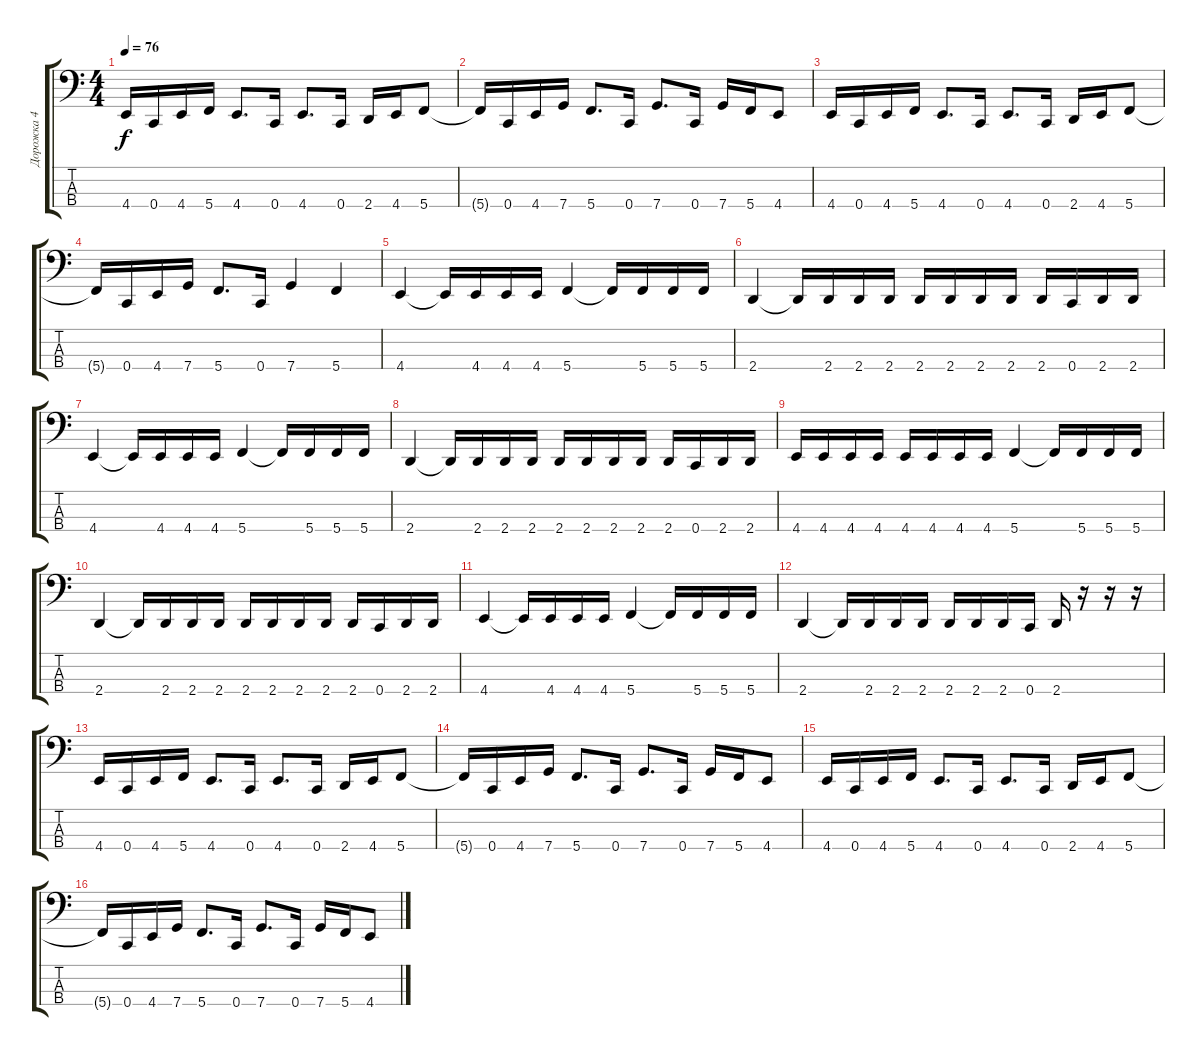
\track ("Дорожка 4" "Дорожка 4") {instrument electricbassfinger}
\staff {score tabs}
\tuning (F2 C2 G1 C1) {hide}
\ts (4 4)
\tempo 76
\clef f4
\ks c
4.4.16{dy f} 0.4.16 4.4.16 5.4.16 4.4.8{d} 0.4.16 4.4.8{d} 0.4.16 2.4.16 4.4.16 5.4.8 |
5.4{t}.16 0.4.16 4.4.16 7.4.16 5.4.8{d} 0.4.16 7.4.8{d} 0.4.16 7.4.16 5.4.16 4.4.8 |
4.4.16 0.4.16 4.4.16 5.4.16 4.4.8{d} 0.4.16 4.4.8{d} 0.4.16 2.4.16 4.4.16 5.4.8 |
5.4{t}.16 0.4.16 4.4.16 7.4.16 5.4.8{d} 0.4.16 7.4.4 5.4.4 |
4.4.4 4.4{t}.16 4.4.16 4.4.16 4.4.16 5.4.4 5.4{t}.16 5.4.16 5.4.16 5.4.16 |
2.4.4 2.4{t}.16 2.4.16 2.4.16 2.4.16 2.4.16 2.4.16 2.4.16 2.4.16 2.4.16 0.4.16 2.4.16 2.4.16 |
4.4.4 4.4{t}.16 4.4.16 4.4.16 4.4.16 5.4.4 5.4{t}.16 5.4.16 5.4.16 5.4.16 |
2.4.4 2.4{t}.16 2.4.16 2.4.16 2.4.16 2.4.16 2.4.16 2.4.16 2.4.16 2.4.16 0.4.16 2.4.16 2.4.16 |
4.4.16 4.4.16 4.4.16 4.4.16 4.4.16 4.4.16 4.4.16 4.4.16 5.4.4 5.4{t}.16 5.4.16 5.4.16 5.4.16 |
2.4.4 2.4{t}.16 2.4.16 2.4.16 2.4.16 2.4.16 2.4.16 2.4.16 2.4.16 2.4.16 0.4.16 2.4.16 2.4.16 |
4.4.4 4.4{t}.16 4.4.16 4.4.16 4.4.16 5.4.4 5.4{t}.16 5.4.16 5.4.16 5.4.16 |
2.4.4 2.4{t}.16 2.4.16 2.4.16 2.4.16 2.4.16 2.4.16 2.4.16 0.4.16 2.4.16 r.16 r.16 r.16 |
4.4.16 0.4.16 4.4.16 5.4.16 4.4.8{d} 0.4.16 4.4.8{d} 0.4.16 2.4.16 4.4.16 5.4.8 |
5.4{t}.16 0.4.16 4.4.16 7.4.16 5.4.8{d} 0.4.16 7.4.8{d} 0.4.16 7.4.16 5.4.16 4.4.8 |
4.4.16 0.4.16 4.4.16 5.4.16 4.4.8{d} 0.4.16 4.4.8{d} 0.4.16 2.4.16 4.4.16 5.4.8 |
5.4{t}.16 0.4.16 4.4.16 7.4.16 5.4.8{d} 0.4.16 7.4.8{d} 0.4.16 7.4.16 5.4.16 4.4.8
